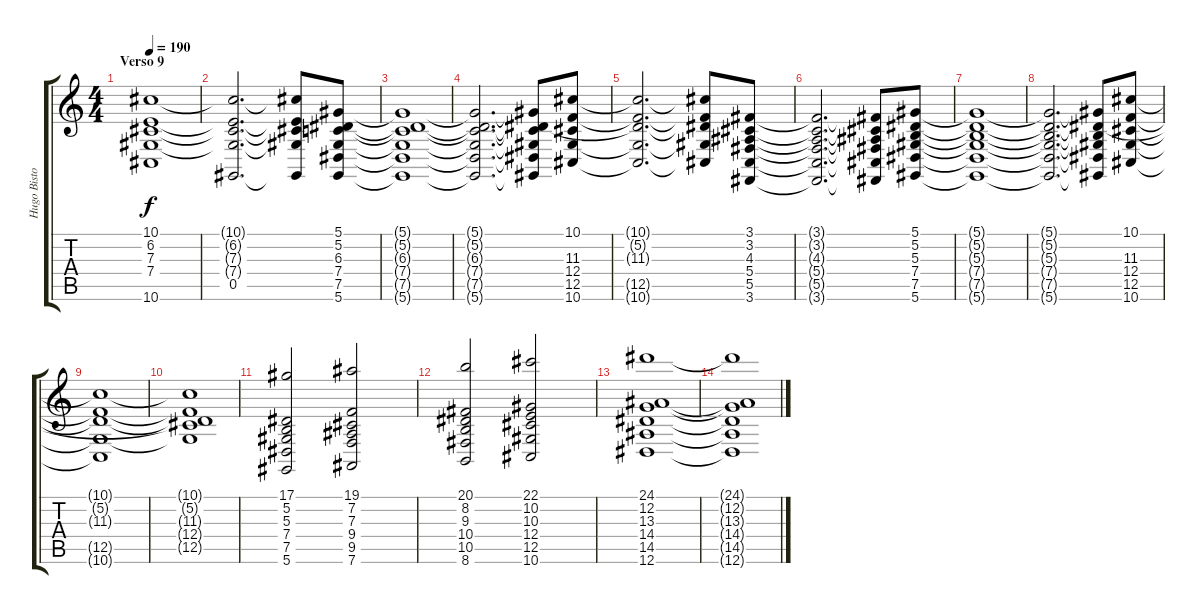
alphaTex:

\track ("Hugo Bistolfi" "Hugo Bisto") {instrument stringensemble1}
\staff {score tabs}
\tuning (Eb4 Bb3 Gb3 Db3 Ab2 Eb2) {hide}
\ts (4 4)
\section ("" "Verso 9")
\tempo 190
\clef g2
\ks c
(10.1{t} 6.2{t} 7.3{t} 7.4{t} 10.6{t}).1{dy f} |
(10.1{t} 6.2{t} 7.3{t} 7.4{t} 0.5).2{d} (10.1{t} 6.2{t} 7.3{t} 7.4{t} 0.5{t}).8 (5.1 5.2 6.3 7.4 7.5 5.6).8 |
(5.1{t} 5.2{t} 6.3{t} 7.4{t} 7.5{t} 5.6{t}).1 |
(5.1{t} 5.2{t} 6.3{t} 7.4{t} 7.5{t} 5.6{t}).2{d} (5.1{t} 5.2{t} 6.3{t} 7.4{t} 7.5{t} 5.6{t}).8 (10.1 11.3 12.4 12.5 10.6).8 |
(10.1{t} 5.2{t} 11.3{t} 12.5{t} 10.6{t}).2{d} (10.1{t} 5.2{t} 11.3{t} 12.5{t} 10.6{t}).8 (3.1 3.2 4.3 5.4 5.5 3.6).8 |
(3.1{t} 3.2{t} 4.3{t} 5.4{t} 5.5{t} 3.6{t}).2{d} (3.1{t} 3.2{t} 4.3{t} 5.4{t} 5.5{t} 3.6{t}).8 (5.1 5.2 5.3 7.4 7.5 5.6).8 |
(5.1{t} 5.2{t} 5.3{t} 7.4{t} 7.5{t} 5.6{t}).1 |
(5.1{t} 5.2{t} 5.3{t} 7.4{t} 7.5{t} 5.6{t}).2{d} (5.1{t} 5.2{t} 5.3{t} 7.4{t} 7.5{t} 5.6{t}).8 (10.1 11.3 12.4 12.5 10.6).8 |
(10.1{t} 5.2{t} 11.3{t} 12.5{t} 10.6{t}).1 |
(10.1{t} 5.2{t} 11.3{t} 12.4{t} 12.5{t}).1 |
(17.1 5.2 5.3 7.4 7.5 5.6).2 (19.1 7.2 7.3 9.4 9.5 7.6).2 |
(20.1 8.2 9.3 10.4 10.5 8.6).2 (22.1 10.2 10.3 12.4 12.5 10.6).2 |
(24.1 12.2 13.3 14.4 14.5 12.6).1 |
(24.1{t} 12.2{t} 13.3{t} 14.4{t} 14.5{t} 12.6{t}).1
